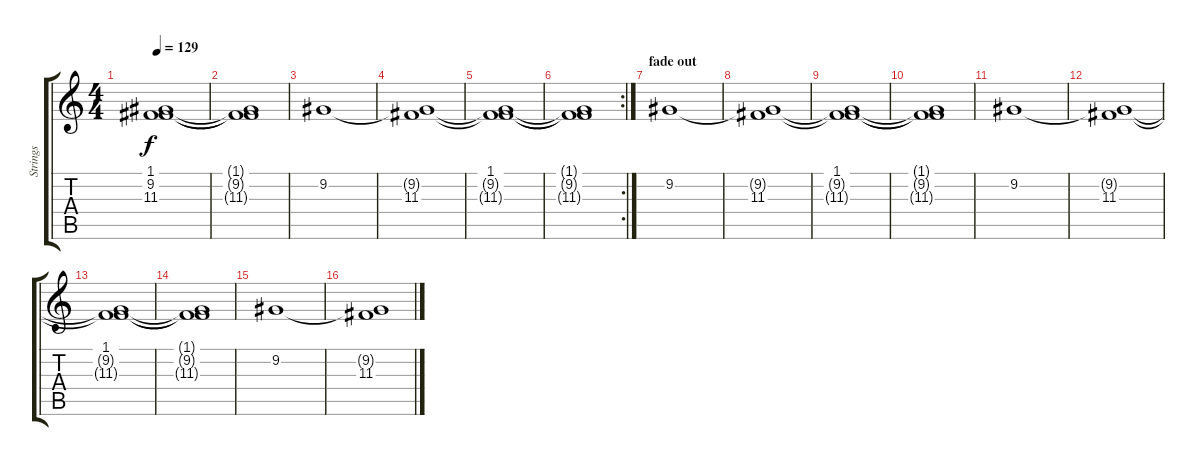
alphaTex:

\track ("Strings" "Strings") {instrument stringensemble1}
\staff {score tabs}
\tuning (E4 B3 G3 D3 A2 E2) {hide}
\ts (4 4)
\tempo 129
\clef g2
\ks c
(1.1 9.2{t} 11.3{t}).1{dy f} |
(1.1{t} 9.2{t} 11.3{t}).1 |
9.2.1 |
(9.2{t} 11.3).1 |
(1.1 9.2{t} 11.3{t}).1 |
\rc 2
(1.1{t} 9.2{t} 11.3{t}).1 |
\section ("" "fade out")
9.2.1 |
(9.2{t} 11.3).1 |
(1.1 9.2{t} 11.3{t}).1 |
(1.1{t} 9.2{t} 11.3{t}).1 |
9.2.1 |
(9.2{t} 11.3).1 |
(1.1 9.2{t} 11.3{t}).1 |
(1.1{t} 9.2{t} 11.3{t}).1 |
9.2.1 |
(9.2{t} 11.3).1
